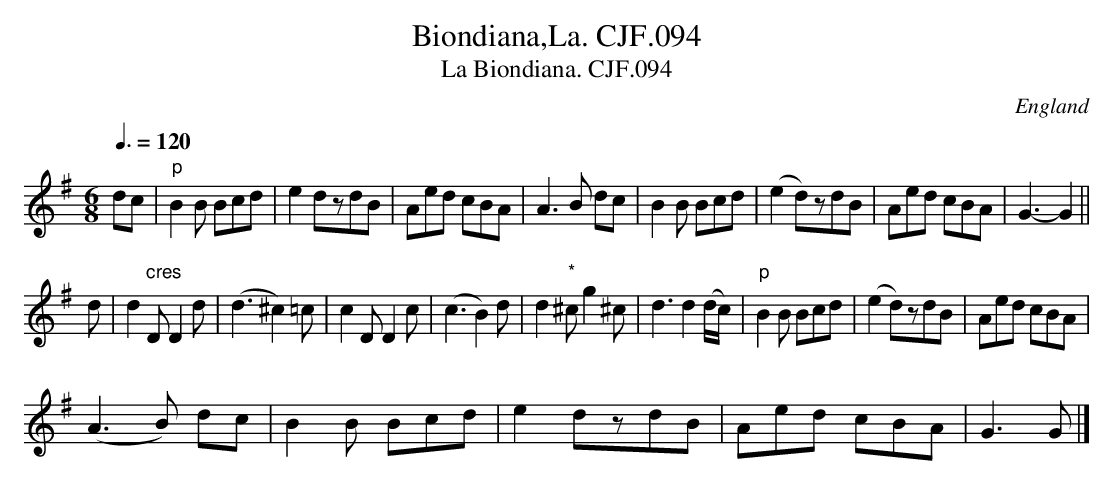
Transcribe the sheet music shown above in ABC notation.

X:1
T:Biondiana,La. CJF.094
T:La Biondiana. CJF.094
O:England
M:6/8
L:1/8
Q:3/8=120
K:G major
dc|"p"B2B Bcd|e2dzdB|Aed cBA|A3B dc|\
B2B Bcd|(e2d)zdB|Aed cBA|G3-G2||!
d|d2" cres"DD2d|(d3^c2)=c|c2DD2c|(c3B2)d|\
d2"*"^cg2h^c|d3hd2(d/c/)|"p"B2B Bcd|\
(e2d)zdB|Aed cBA|!
(A3B) dc|B2B Bcd|e2dzdB|Aed cBA|G3G|]
